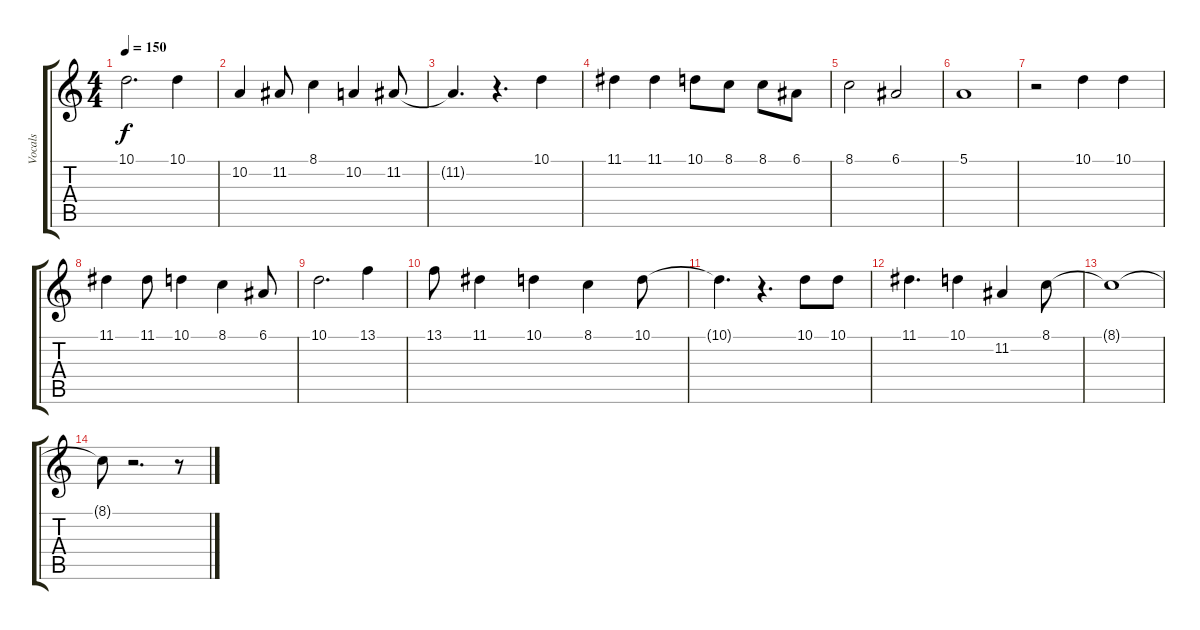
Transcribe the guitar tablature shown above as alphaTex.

\track ("Vocals" "Vocals") {instrument lead6voice}
\staff {score tabs}
\tuning (E4 B3 G3 D3 A2 E2) {hide}
\ts (4 4)
\tempo 150
\clef g2
\ks c
10.1.2{d dy f} 10.1.4 |
10.2.4 11.2.8 8.1.4 10.2.4 11.2.8 |
11.2{t}.4{d} r.4{d} 10.1.4 |
11.1.4 11.1.4 10.1.8 8.1.8 8.1.8 6.1.8 |
8.1.2 6.1.2 |
5.1.1 |
r.2 10.1.4 10.1.4 |
11.1.4 11.1.8 10.1.4 8.1.4 6.1.8 |
10.1.2{d} 13.1.4 |
13.1.8 11.1.4 10.1.4 8.1.4 10.1.8 |
10.1{t}.4{d} r.4{d} 10.1.8 10.1.8 |
11.1.4{d} 10.1.4 11.2.4 8.1.8 |
8.1{t}.1 |
8.1{t}.8 r.2{d} r.8
